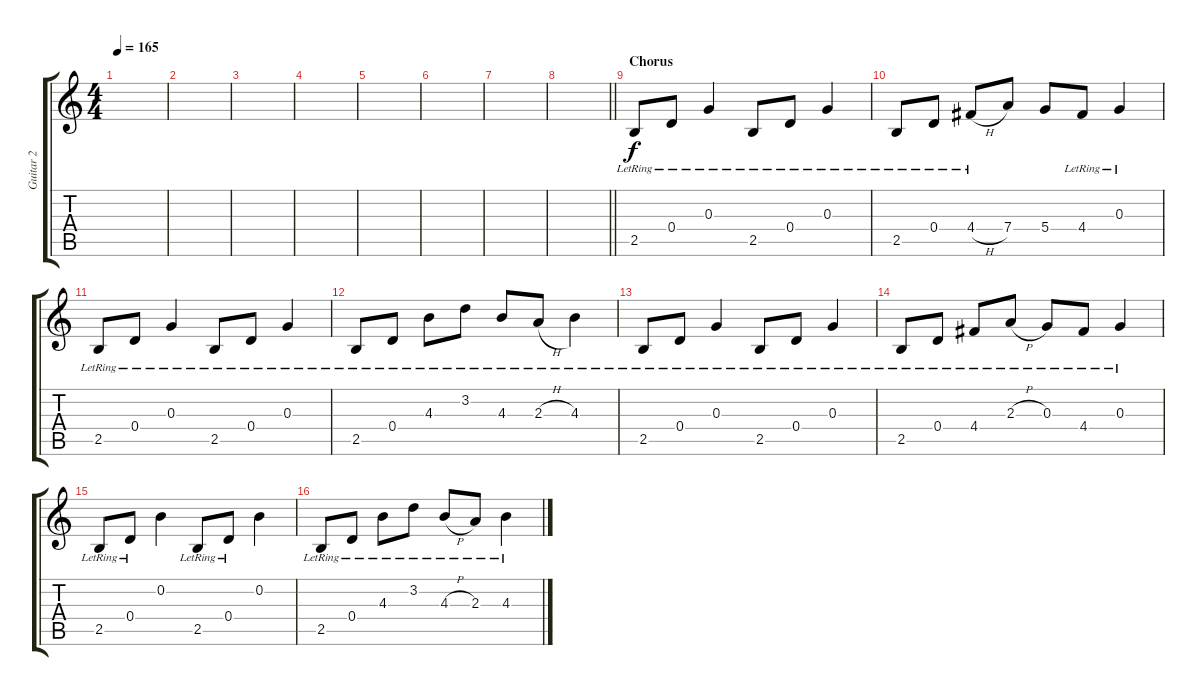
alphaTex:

\track ("Guitar 2" "Guitar 2") {instrument electricguitarclean}
\staff {score tabs}
\tuning (E4 B3 G3 D3 A2 E2) {hide}
\ts (4 4)
\tempo 165
\clef g2
\ks c
|
|
|
|
|
|
|
\barLineRight lightlight
|
\section ("" "Chorus")
2.5{lr}.8 0.4{lr}.8 0.3{lr}.4 2.5{lr}.8 0.4{lr}.8 0.3{lr}.4 |
2.5{lr}.8 0.4{lr}.8 4.4{h lr}.8 7.4.8 5.4.8 4.4{lr}.8 0.3{lr}.4 |
2.5{lr}.8 0.4{lr}.8 0.3{lr}.4 2.5{lr}.8 0.4{lr}.8 0.3{lr}.4 |
2.5{lr}.8 0.4{lr}.8 4.3{lr}.8 3.2{lr}.8 4.3{lr}.8 2.3{h lr}.8 4.3{lr}.4 |
2.5{lr}.8 0.4{lr}.8 0.3{lr}.4 2.5{lr}.8 0.4{lr}.8 0.3{lr}.4 |
2.5{lr}.8 0.4{lr}.8 4.4{lr}.8 2.3{h lr}.8 0.3{lr}.8 4.4{lr}.8 0.3{lr}.4 |
2.5{lr}.8 0.4{lr}.8 0.2.4 2.5{lr}.8 0.4{lr}.8 0.2.4 |
2.5{lr}.8 0.4{lr}.8 4.3{lr}.8 3.2{lr}.8 4.3{h lr}.8 2.3{lr}.8 4.3{lr}.4
